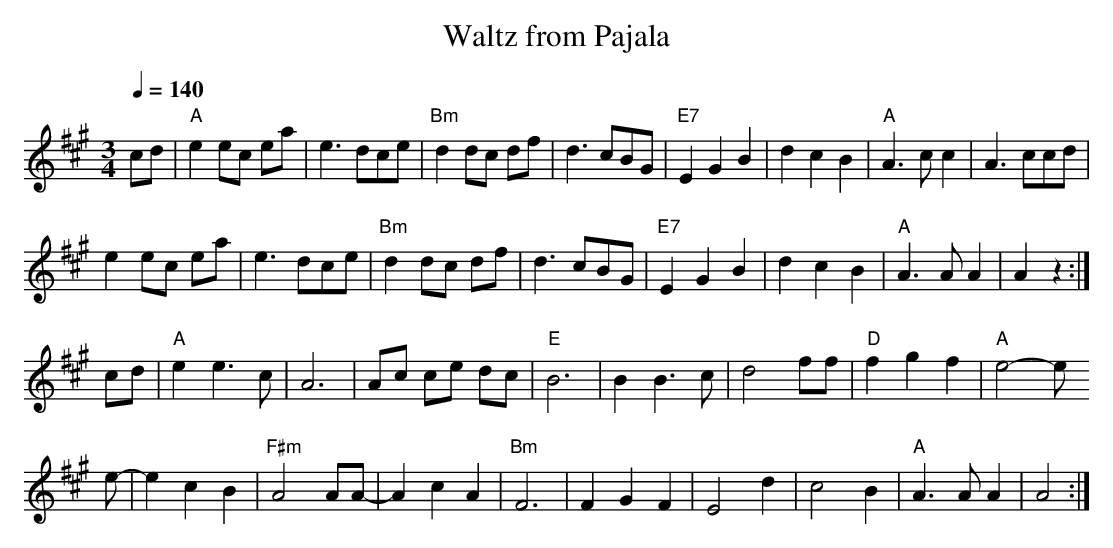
X:1
T:Waltz from Pajala
M:3/4
L:1/8
Q:1/4=140
K:A
cd|"A" e2 ec ea|e3  dce|"Bm"d2 dc df|d3 cBG |\
   "E7"E2 G2 B2|d2 c2B2|"A" A3  c c2|A3 ccd |
       e2 ec ea|e3  dce|"Bm"d2 dc df|d3 cBG |\
   "E7"E2 G2 B2|d2 c2B2|"A" A3  A A2|A2  z2:|
cd |"A"e2 e3  c|     A6    |   Ac ce dc|"E" B6    |\
       B2 B3  c|     d4 ff |"D"f2 g2 f2|"A" e4- e
 e-|   e2 c2 B2|"F#m"A4 AA-|   A2 c2 A2|"Bm"F6    |\
       F2 G2 F2|     E4 d2 |   c4    B2|"A" A3A A2|A4:|
